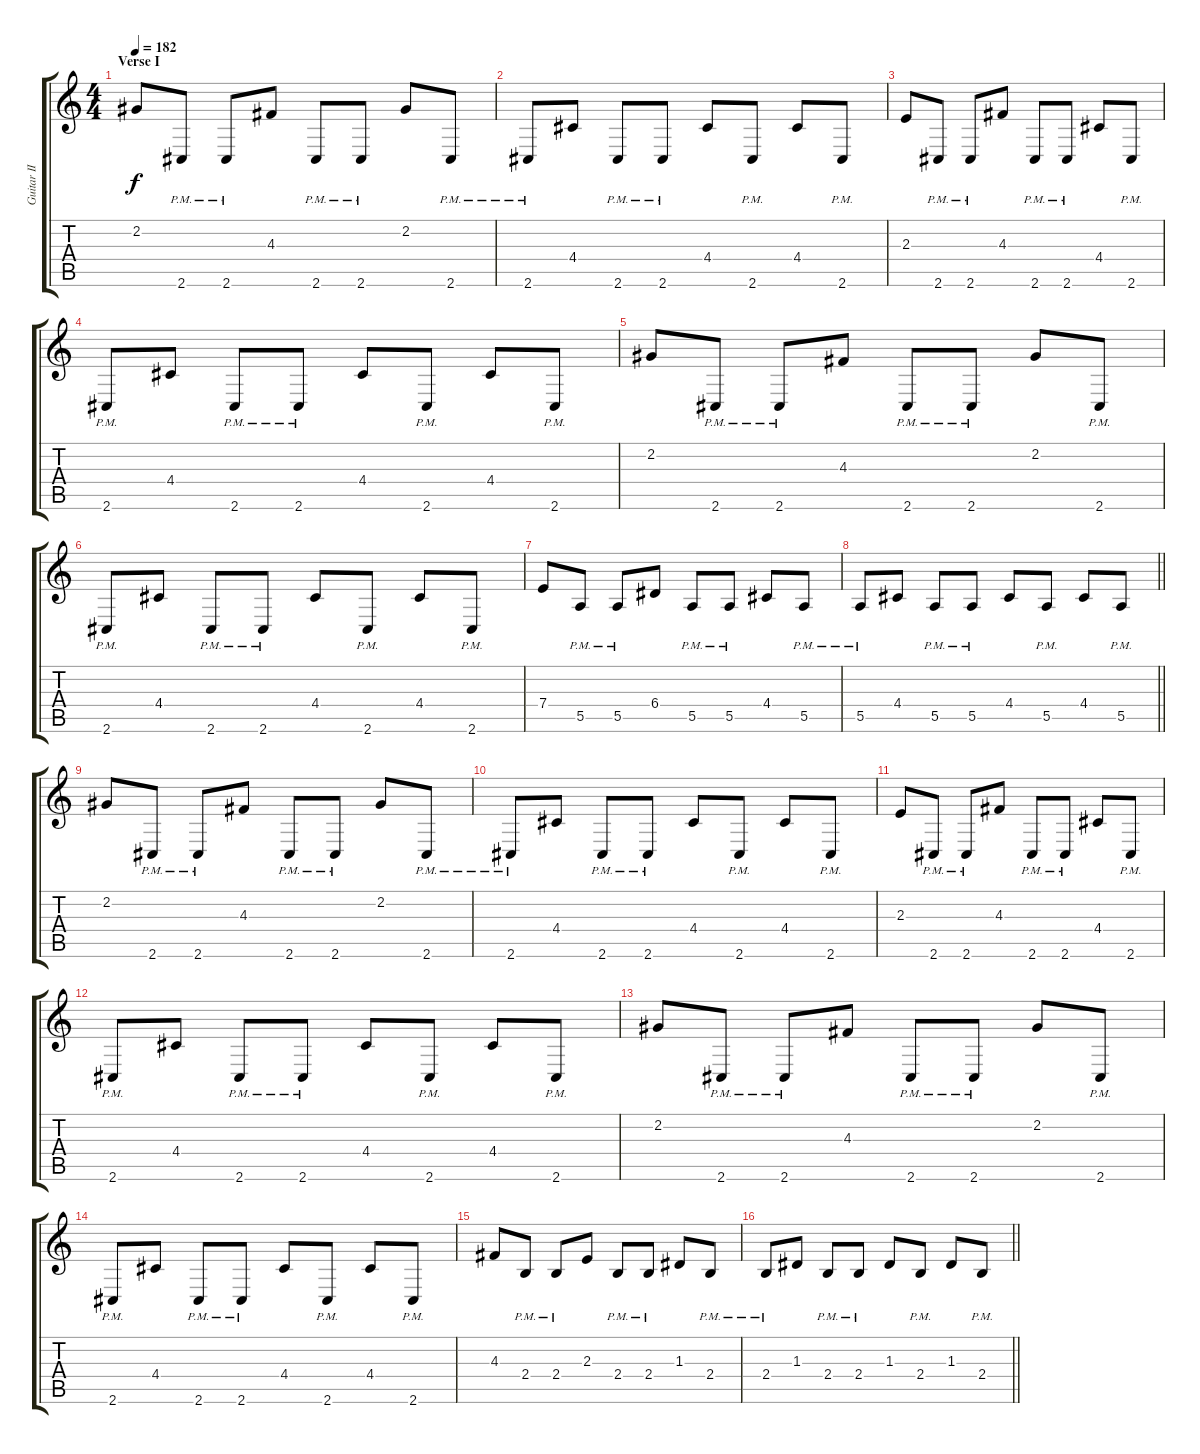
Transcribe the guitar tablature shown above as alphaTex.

\track ("Guitar II" "Guitar II") {instrument distortionguitar}
\staff {score tabs}
\tuning (B3 Gb3 D3 A2 E2 B1) {hide}
\ts (4 4)
\section ("" "Verse I")
\tempo 182
\clef g2
\ks c
2.2.8{dy f} 2.6{pm}.8 2.6{pm}.8 4.3.8 2.6{pm}.8 2.6{pm}.8 2.2.8 2.6{pm}.8 |
2.6{pm}.8 4.4.8 2.6{pm}.8 2.6{pm}.8 4.4.8 2.6{pm}.8 4.4.8 2.6{pm}.8 |
2.3.8 2.6{pm}.8 2.6{pm}.8 4.3.8 2.6{pm}.8 2.6{pm}.8 4.4.8 2.6{pm}.8 |
2.6{pm}.8 4.4.8 2.6{pm}.8 2.6{pm}.8 4.4.8 2.6{pm}.8 4.4.8 2.6{pm}.8 |
2.2.8 2.6{pm}.8 2.6{pm}.8 4.3.8 2.6{pm}.8 2.6{pm}.8 2.2.8 2.6{pm}.8 |
2.6{pm}.8 4.4.8 2.6{pm}.8 2.6{pm}.8 4.4.8 2.6{pm}.8 4.4.8 2.6{pm}.8 |
7.4.8 5.5{pm}.8 5.5{pm}.8 6.4.8 5.5{pm}.8 5.5{pm}.8 4.4.8 5.5{pm}.8 |
\barLineRight lightlight
5.5{pm}.8 4.4.8 5.5{pm}.8 5.5{pm}.8 4.4.8 5.5{pm}.8 4.4.8 5.5{pm}.8 |
\section ("" "")
2.2.8 2.6{pm}.8 2.6{pm}.8 4.3.8 2.6{pm}.8 2.6{pm}.8 2.2.8 2.6{pm}.8 |
2.6{pm}.8 4.4.8 2.6{pm}.8 2.6{pm}.8 4.4.8 2.6{pm}.8 4.4.8 2.6{pm}.8 |
2.3.8 2.6{pm}.8 2.6{pm}.8 4.3.8 2.6{pm}.8 2.6{pm}.8 4.4.8 2.6{pm}.8 |
2.6{pm}.8 4.4.8 2.6{pm}.8 2.6{pm}.8 4.4.8 2.6{pm}.8 4.4.8 2.6{pm}.8 |
2.2.8 2.6{pm}.8 2.6{pm}.8 4.3.8 2.6{pm}.8 2.6{pm}.8 2.2.8 2.6{pm}.8 |
2.6{pm}.8 4.4.8 2.6{pm}.8 2.6{pm}.8 4.4.8 2.6{pm}.8 4.4.8 2.6{pm}.8 |
4.3.8 2.4{pm}.8 2.4{pm}.8 2.3.8 2.4{pm}.8 2.4{pm}.8 1.3.8 2.4{pm}.8 |
\barLineRight lightlight
2.4{pm}.8 1.3.8 2.4{pm}.8 2.4{pm}.8 1.3.8 2.4{pm}.8 1.3.8 2.4{pm}.8
